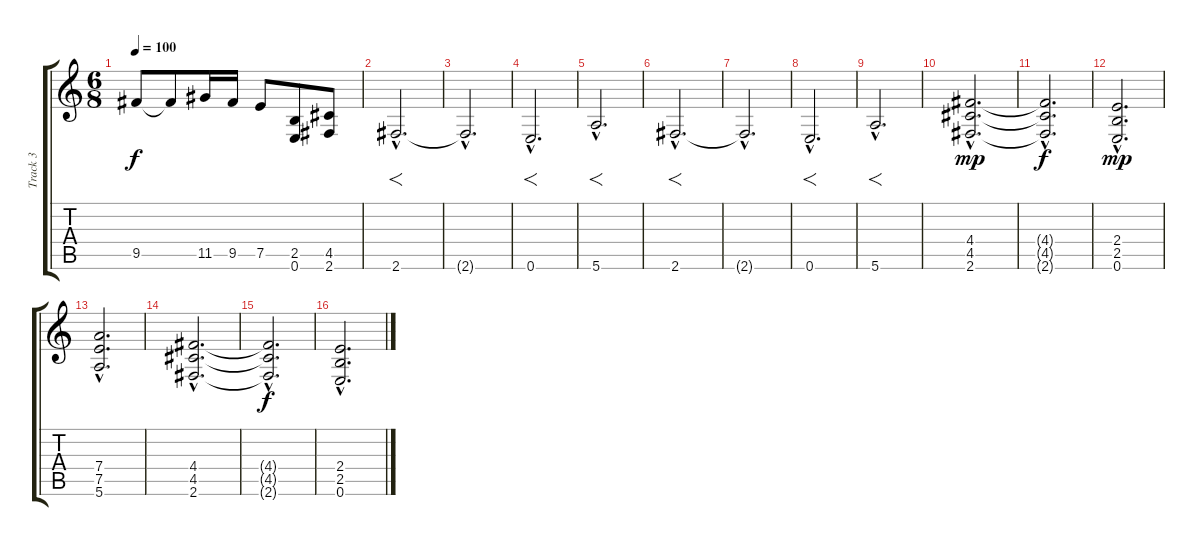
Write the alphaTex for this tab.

\track ("Track 3" "Track 3") {instrument overdrivenguitar}
\staff {score tabs}
\tuning (E4 B3 G3 D3 A2 E2) {hide}
\ts (6 8)
\tempo 100
\clef g2
\ks c
9.5.8{dy f} 9.5{t}.8 11.5.16 9.5.16 7.5.8 (2.5 0.6).8 (4.5 2.6).8 |
2.6{hac}.2{f d} |
2.6{hac t}.2{d} |
0.6{hac}.2{f d} |
5.6{hac}.2{f d} |
2.6{hac}.2{f d} |
2.6{hac t}.2{d} |
0.6{hac}.2{f d} |
5.6{hac}.2{f d} |
(4.4{hac} 4.5{hac} 2.6{hac}).2{d dy mp} |
(4.4{hac t} 4.5{hac t} 2.6{hac t}).2{d dy f} |
(2.4{hac} 2.5{hac} 0.6{hac}).2{d dy mp} |
(7.4{hac} 7.5{hac} 5.6{hac}).2{d} |
(4.4{hac} 4.5{hac} 2.6{hac}).2{d} |
(4.4{hac t} 4.5{hac t} 2.6{hac t}).2{d dy f} |
(2.4{hac} 2.5{hac} 0.6{hac}).2{d volume 8}
